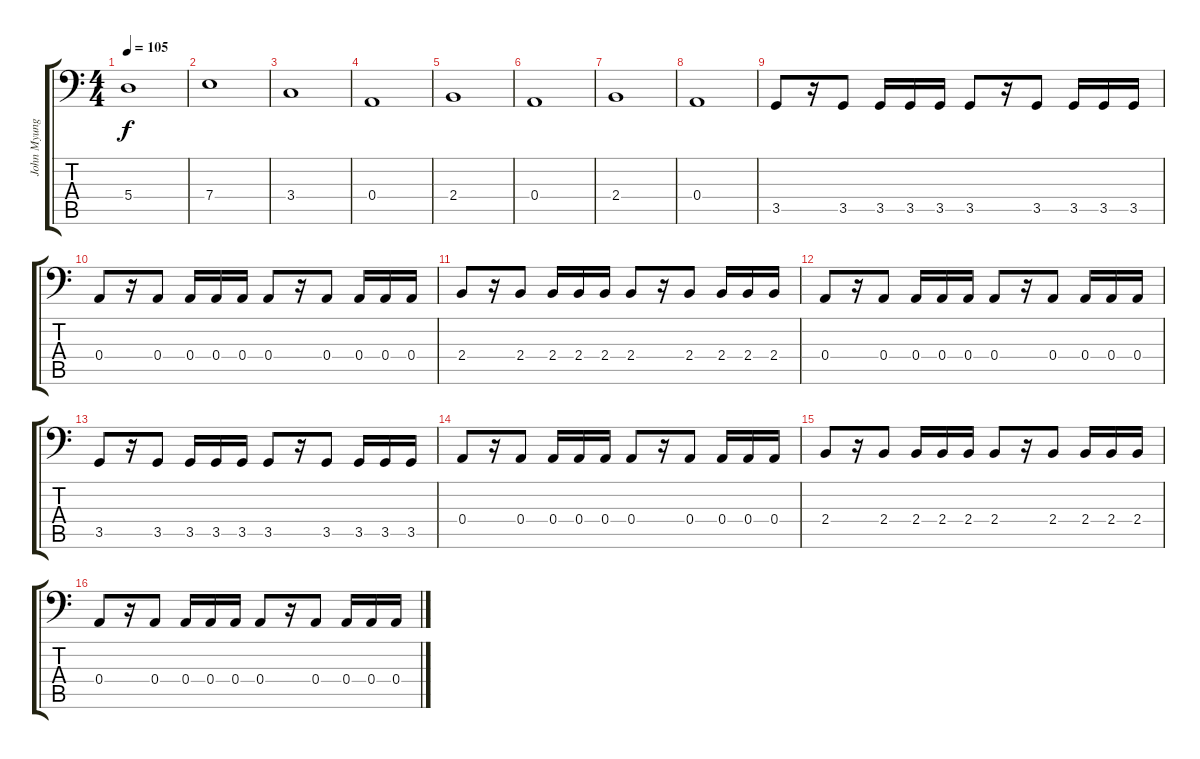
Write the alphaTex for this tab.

\track ("John Myung" "John Myung") {instrument acousticbass}
\staff {score tabs}
\tuning (C3 G2 D2 A1 E1 B0) {hide}
\ts (4 4)
\tempo 105
\clef f4
\ks c
5.4.1{dy f} |
7.4.1 |
3.4.1 |
0.4.1 |
2.4.1 |
0.4.1 |
2.4.1 |
0.4.1 |
3.5.8 r.16 3.5.8 3.5.16 3.5.16 3.5.16 3.5.8 r.16 3.5.8 3.5.16 3.5.16 3.5.16 |
0.4.8 r.16 0.4.8 0.4.16 0.4.16 0.4.16 0.4.8 r.16 0.4.8 0.4.16 0.4.16 0.4.16 |
2.4.8 r.16 2.4.8 2.4.16 2.4.16 2.4.16 2.4.8 r.16 2.4.8 2.4.16 2.4.16 2.4.16 |
0.4.8 r.16 0.4.8 0.4.16 0.4.16 0.4.16 0.4.8 r.16 0.4.8 0.4.16 0.4.16 0.4.16 |
3.5.8 r.16 3.5.8 3.5.16 3.5.16 3.5.16 3.5.8 r.16 3.5.8 3.5.16 3.5.16 3.5.16 |
0.4.8 r.16 0.4.8 0.4.16 0.4.16 0.4.16 0.4.8 r.16 0.4.8 0.4.16 0.4.16 0.4.16 |
2.4.8 r.16 2.4.8 2.4.16 2.4.16 2.4.16 2.4.8 r.16 2.4.8 2.4.16 2.4.16 2.4.16 |
0.4.8 r.16 0.4.8 0.4.16 0.4.16 0.4.16 0.4.8 r.16 0.4.8 0.4.16 0.4.16 0.4.16
